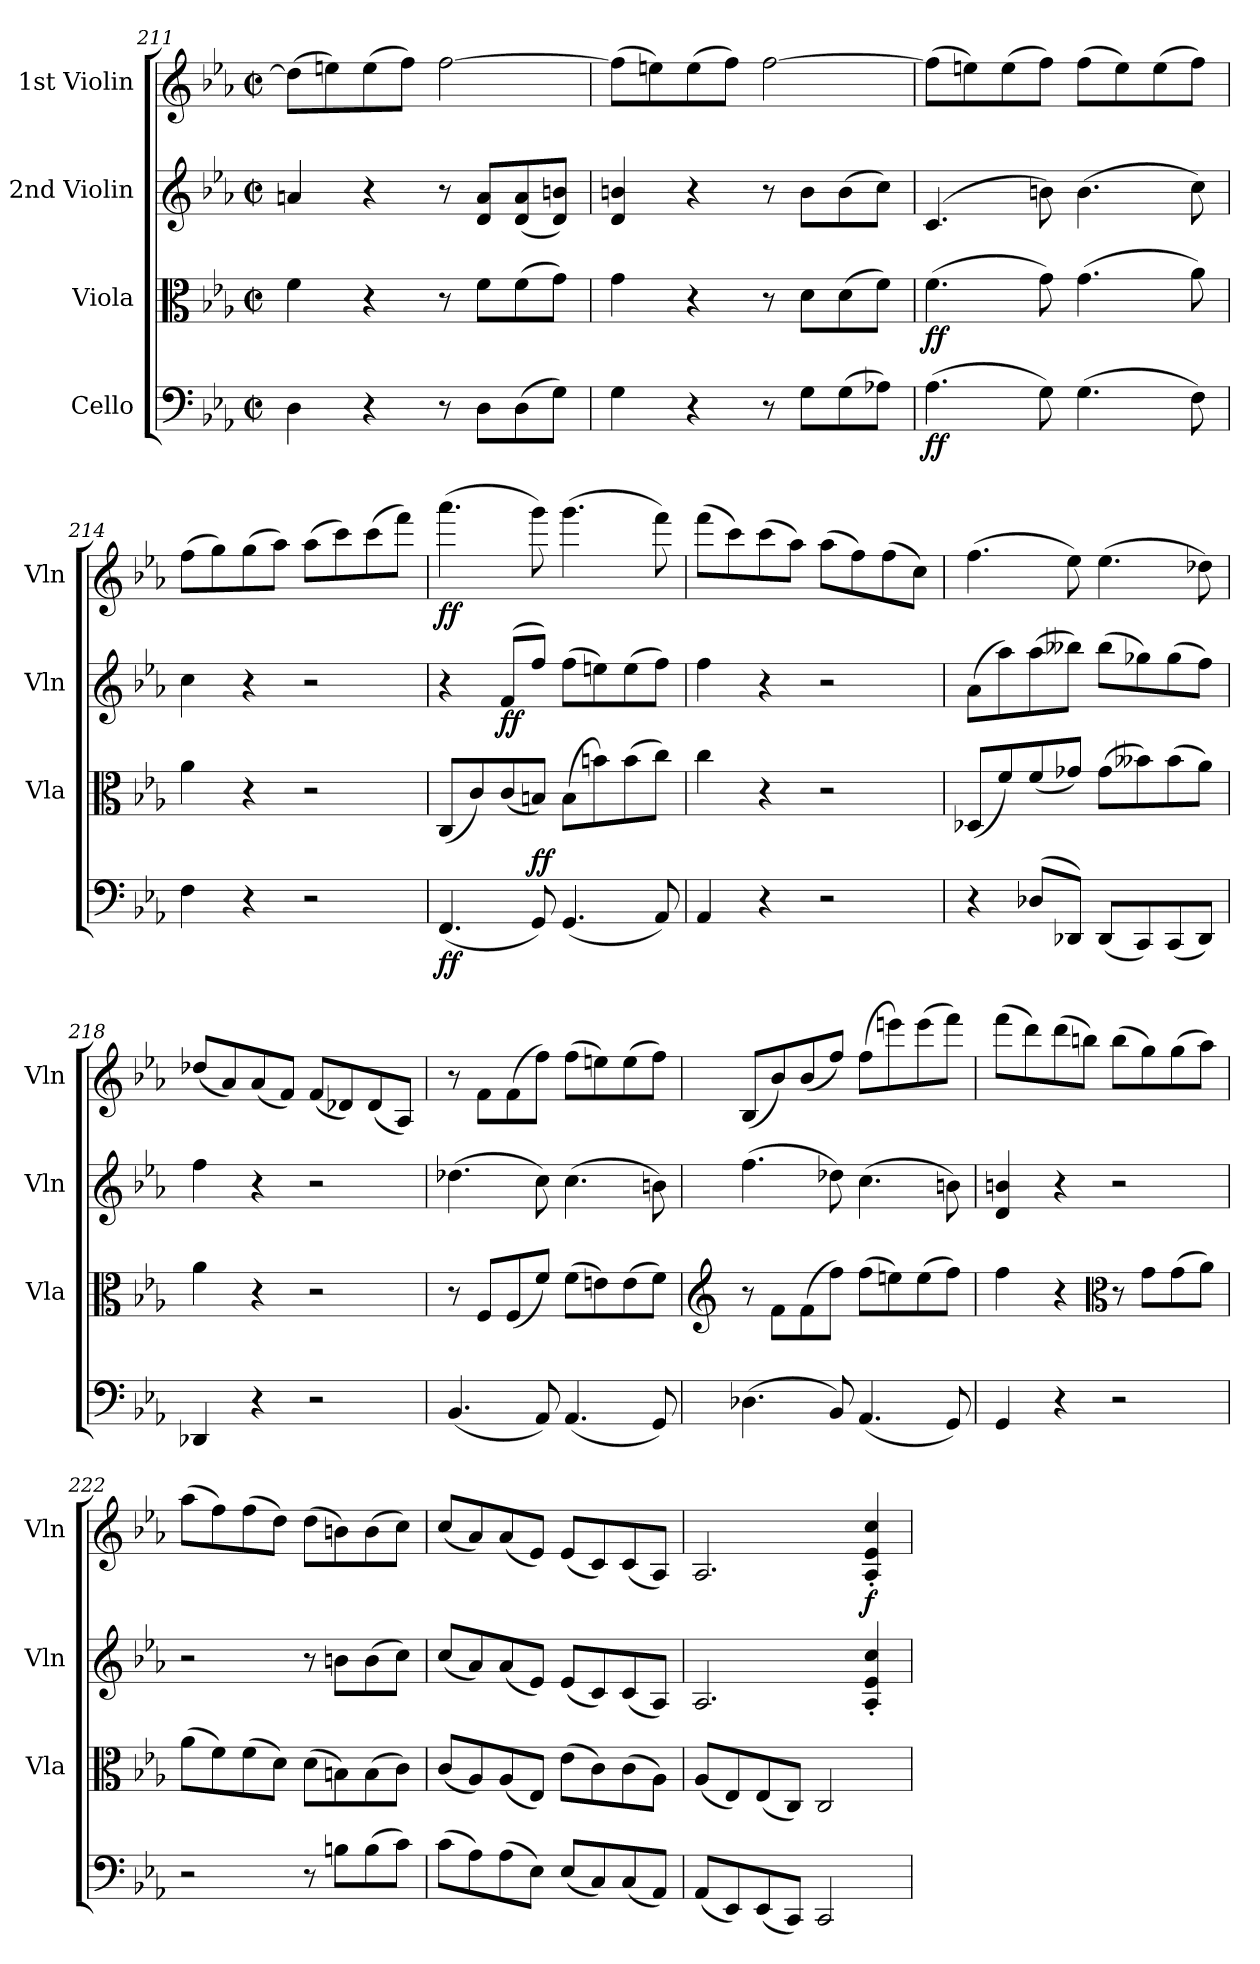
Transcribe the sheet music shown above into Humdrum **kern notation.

**kern	**dynam	**kern	**dynam	**kern	**dynam	**kern	**dynam
*part4	*part4	*part3	*part3	*part2	*part2	*part1	*part1
*staff4	*staff4	*staff3	*staff3	*staff2	*staff2	*staff1	*staff1
*I"Cello	*	*I"Viola	*	*I"2nd Violin	*	*I"1st Violin	*
*	*	*I'Vla	*	*I'Vln	*	*I'Vln	*
*clefF4	*	*clefC3	*	*clefG2	*	*clefG2	*
*k[b-e-a-]	*	*k[b-e-a-]	*	*k[b-e-a-]	*	*k[b-e-a-]	*
*c:	*	*c:	*	*c:	*	*c:	*
*M2/2	*	*M2/2	*	*M2/2	*	*M2/2	*
*met(c|)	*	*met(c|)	*	*met(c|)	*	*met(c|)	*
=211	=211	=211	=211	=211	=211	=211	=211
4D\	.	4f\	.	4an/	.	(8dd\L]	.
.	.	.	.	.	.	8een\)	.
4r	.	4r	.	4r	.	(8ee\	.
.	.	.	.	.	.	8ff\J)	.
8r	.	8r	.	8r	.	[2ff\	.
8D\L	.	8f\L	.	8d/ 8a/L	.	.	.
(8D\	.	(8f\	.	(8d/ 8a/	.	.	.
8G\J)	.	8g\J)	.	8d/ 8bn/J)	.	.	.
=212	=212	=212	=212	=212	=212	=212	=212
4G\	.	4g\	.	4d/ 4bn/	.	(8ff\L]	.
.	.	.	.	.	.	8een\)	.
4r	.	4r	.	4r	.	(8ee\	.
.	.	.	.	.	.	8ff\J)	.
8r	.	8r	.	8r	.	[2ff\	.
8G\L	.	8d\L	.	8b\L	.	.	.
(8G\	.	(8d\	.	(8b\	.	.	.
8A-X\J)	.	8f\J)	.	8cc\J)	.	.	.
=213	=213	=213	=213	=213	=213	=213	=213
!	!LO:DY:b	!	!LO:DY:b	!	!	!	!
(4.A-\	ff	(4.f\	ff	(4.c/	.	(8ff\L]	.
.	.	.	.	.	.	8een\)	.
.	.	.	.	.	.	(8ee\	.
8G\)	.	8g\)	.	8bn\)	.	8ff\J)	.
(4.G\	.	(4.g\	.	(4.b\	.	(8ff\L	.
.	.	.	.	.	.	8ee\)	.
.	.	.	.	.	.	(8ee\	.
8F\)	.	8a-\)	.	8cc\)	.	8ff\J)	.
=214	=214	=214	=214	=214	=214	=214	=214
4F\	.	4a-\	.	4cc\	.	(8ff\L	.
.	.	.	.	.	.	8gg\)	.
4r	.	4r	.	4r	.	(8gg\	.
.	.	.	.	.	.	8aa-\J)	.
2r	.	2r	.	2r	.	(8aa-\L	.
.	.	.	.	.	.	8ccc\)	.
.	.	.	.	.	.	(8ccc\	.
.	.	.	.	.	.	8fff\J)	.
=215	=215	=215	=215	=215	=215	=215	=215
!	!LO:DY:b	!	!	!	!	!	!LO:DY:b
(4.FF/	ff	(8C/L	.	4r	.	(4.aaa-\	ff
.	.	8c/)	.	.	.	.	.
!	!	!	!	!	!LO:DY:b	!	!
.	.	(8c/	.	(8f/L	ff	.	.
!	!LO:DY:a	!	!	!	!	!	!
8GG/)	ff	8Bn/J)	.	8ff\J)	.	8ggg\)	.
(4.GG/	.	(8B\L	.	(8ff\L	.	(4.ggg\	.
.	.	8bn\)	.	8een\)	.	.	.
.	.	(8b\	.	(8ee\	.	.	.
8AA-/)	.	8cc\J)	.	8ff\J)	.	8fff\)	.
=216	=216	=216	=216	=216	=216	=216	=216
4AA-/	.	4cc\	.	4ff\	.	(8fff\L	.
.	.	.	.	.	.	8ccc\)	.
4r	.	4r	.	4r	.	(8ccc\	.
.	.	.	.	.	.	8aa-\J)	.
2r	.	2r	.	2r	.	(8aa-\L	.
.	.	.	.	.	.	8ff\)	.
.	.	.	.	.	.	(8ff\	.
.	.	.	.	.	.	8cc\J)	.
=217	=217	=217	=217	=217	=217	=217	=217
4r	.	(8D-X/L	.	(8a-\L	.	(4.ff\	.
.	.	8f/)	.	8aa-\)	.	.	.
(8D-X\L	.	(8f/	.	(8aa-\	.	.	.
8DD-X/J)	.	8g-X/J)	.	8bb--X\J)	.	8ee-\)	.
(8DD-/L	.	(8g-\L	.	(8bb--\L	.	(4.ee-\	.
8CC/)	.	8b--X\)	.	8gg-X\)	.	.	.
(8CC/	.	(8b--\	.	(8gg-\	.	.	.
8DD-/J)	.	8a-\J)	.	8ff\J)	.	8dd-X\)	.
=218	=218	=218	=218	=218	=218	=218	=218
4DD-X/	.	4a-\	.	4ff\	.	(8dd-X/L	.
.	.	.	.	.	.	8a-/)	.
4r	.	4r	.	4r	.	(8a-/	.
.	.	.	.	.	.	8f/J)	.
2r	.	2r	.	2r	.	(8f/L	.
.	.	.	.	.	.	8d-X/)	.
.	.	.	.	.	.	(8d-/	.
.	.	.	.	.	.	8A-/J)	.
=219	=219	=219	=219	=219	=219	=219	=219
(4.BB-/	.	8r	.	(4.dd-X\	.	8r	.
.	.	8F/L	.	.	.	8f\L	.
.	.	(8F/	.	.	.	(8f\	.
8AA-/)	.	8f/J)	.	8cc\)	.	8ff\J)	.
(4.AA-/	.	(8f\L	.	(4.cc\	.	(8ff\L	.
.	.	8en\)	.	.	.	8een\)	.
.	.	(8e\	.	.	.	(8ee\	.
8GG/)	.	8f\J)	.	8bn\)	.	8ff\J)	.
=220	=220	=220	=220	=220	=220	=220	=220
*	*	*clefG2	*	*	*	*	*
(4.D-X\	.	8r	.	(4.ff\	.	(8B-/L	.
.	.	8f\L	.	.	.	8b-/)	.
.	.	(8f\	.	.	.	(8b-/	.
8BB-/)	.	8ff\J)	.	8dd-X\)	.	8ff/J)	.
(4.AA-/	.	(8ff\L	.	(4.cc\	.	(8ff\L	.
.	.	8een\)	.	.	.	8eeen\)	.
.	.	(8ee\	.	.	.	(8eee\	.
8GG/)	.	8ff\J)	.	8bn\)	.	8fff\J)	.
=221	=221	=221	=221	=221	=221	=221	=221
4GG/	.	4ff\	.	4d/ 4bn/	.	(8fff\L	.
.	.	.	.	.	.	8ddd\)	.
4r	.	4r	.	4r	.	(8ddd\	.
.	.	.	.	.	.	8bbn\J)	.
*	*	*clefC3	*	*	*	*	*
2r	.	8r	.	2r	.	(8bb\L	.
.	.	8g\L	.	.	.	8gg\)	.
.	.	(8g\	.	.	.	(8gg\	.
.	.	8a-\J)	.	.	.	8aa-\J)	.
=222	=222	=222	=222	=222	=222	=222	=222
2r	.	(8a-\L	.	2r	.	(8aa-\L	.
.	.	8f\)	.	.	.	8ff\)	.
.	.	(8f\	.	.	.	(8ff\	.
.	.	8d\J)	.	.	.	8dd\J)	.
8r	.	(8d\L	.	8r	.	(8dd\L	.
8Bn\L	.	8Bn\)	.	8bn\L	.	8bn\)	.
(8B\	.	(8B\	.	(8b\	.	(8b\	.
8c\J)	.	8c\J)	.	8cc\J)	.	8cc\J)	.
=223	=223	=223	=223	=223	=223	=223	=223
(8c\L	.	(8c/L	.	(8cc/L	.	(8cc/L	.
8A-\)	.	8A-/)	.	8a-/)	.	8a-/)	.
(8A-\	.	(8A-/	.	(8a-/	.	(8a-/	.
8E-\J)	.	8E-/J)	.	8e-/J)	.	8e-/J)	.
(8E-/L	.	(8e-\L	.	(8e-/L	.	(8e-/L	.
8C/)	.	8c\)	.	8c/)	.	8c/)	.
(8C/	.	(8c\	.	(8c/	.	(8c/	.
8AA-/J)	.	8A-\J)	.	8A-/J)	.	8A-/J)	.
=224	=224	=224	=224	=224	=224	=224	=224
(8AA-/L	.	(8A-/L	.	2.A-/	.	2.A-/	.
8EE-/)	.	8E-/)	.	.	.	.	.
(8EE-/	.	(8E-/	.	.	.	.	.
8CC/J)	.	8C/J)	.	.	.	.	.
2CC/	.	2C/	.	.	.	.	.
!	!	!	!	!	!LO:DY:a	!	!
.	.	.	.	4A-'/ 4e-'/ 4cc'/	f	4A-'/ 4e-'/ 4cc'/	.
=	=	=	=	=	=	=	=
*-	*-	*-	*-	*-	*-	*-	*-
